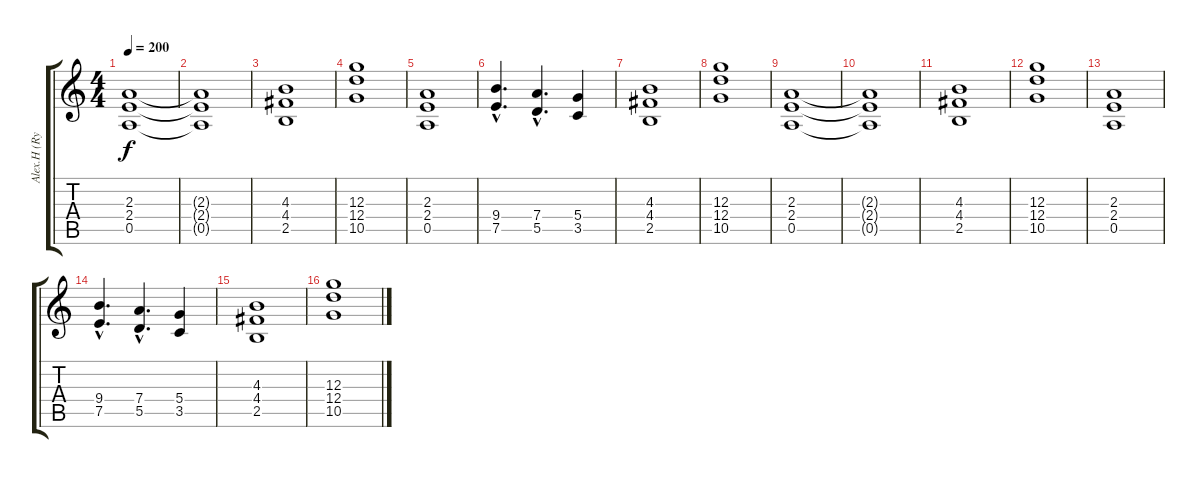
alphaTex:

\track ("Alex.H (Rythm)" "Alex.H (Ry") {instrument distortionguitar}
\staff {score tabs}
\tuning (E4 B3 G3 D3 A2 E2) {hide}
\ts (4 4)
\tempo 200
\clef g2
\ks c
(2.3 2.4 0.5).1{dy f} |
(2.3{t} 2.4{t} 0.5{t}).1 |
(4.3 4.4 2.5).1 |
(12.3 12.4 10.5).1 |
(2.3 2.4 0.5).1 |
(9.4{hac} 7.5{hac}).4{d} (7.4{hac} 5.5{hac}).4{d} (5.4 3.5).4 |
(4.3 4.4 2.5).1 |
(12.3 12.4 10.5).1 |
(2.3 2.4 0.5).1 |
(2.3{t} 2.4{t} 0.5{t}).1 |
(4.3 4.4 2.5).1 |
(12.3 12.4 10.5).1 |
(2.3 2.4 0.5).1 |
(9.4{hac} 7.5{hac}).4{d} (7.4{hac} 5.5{hac}).4{d} (5.4 3.5).4 |
(4.3 4.4 2.5).1 |
(12.3 12.4 10.5).1
